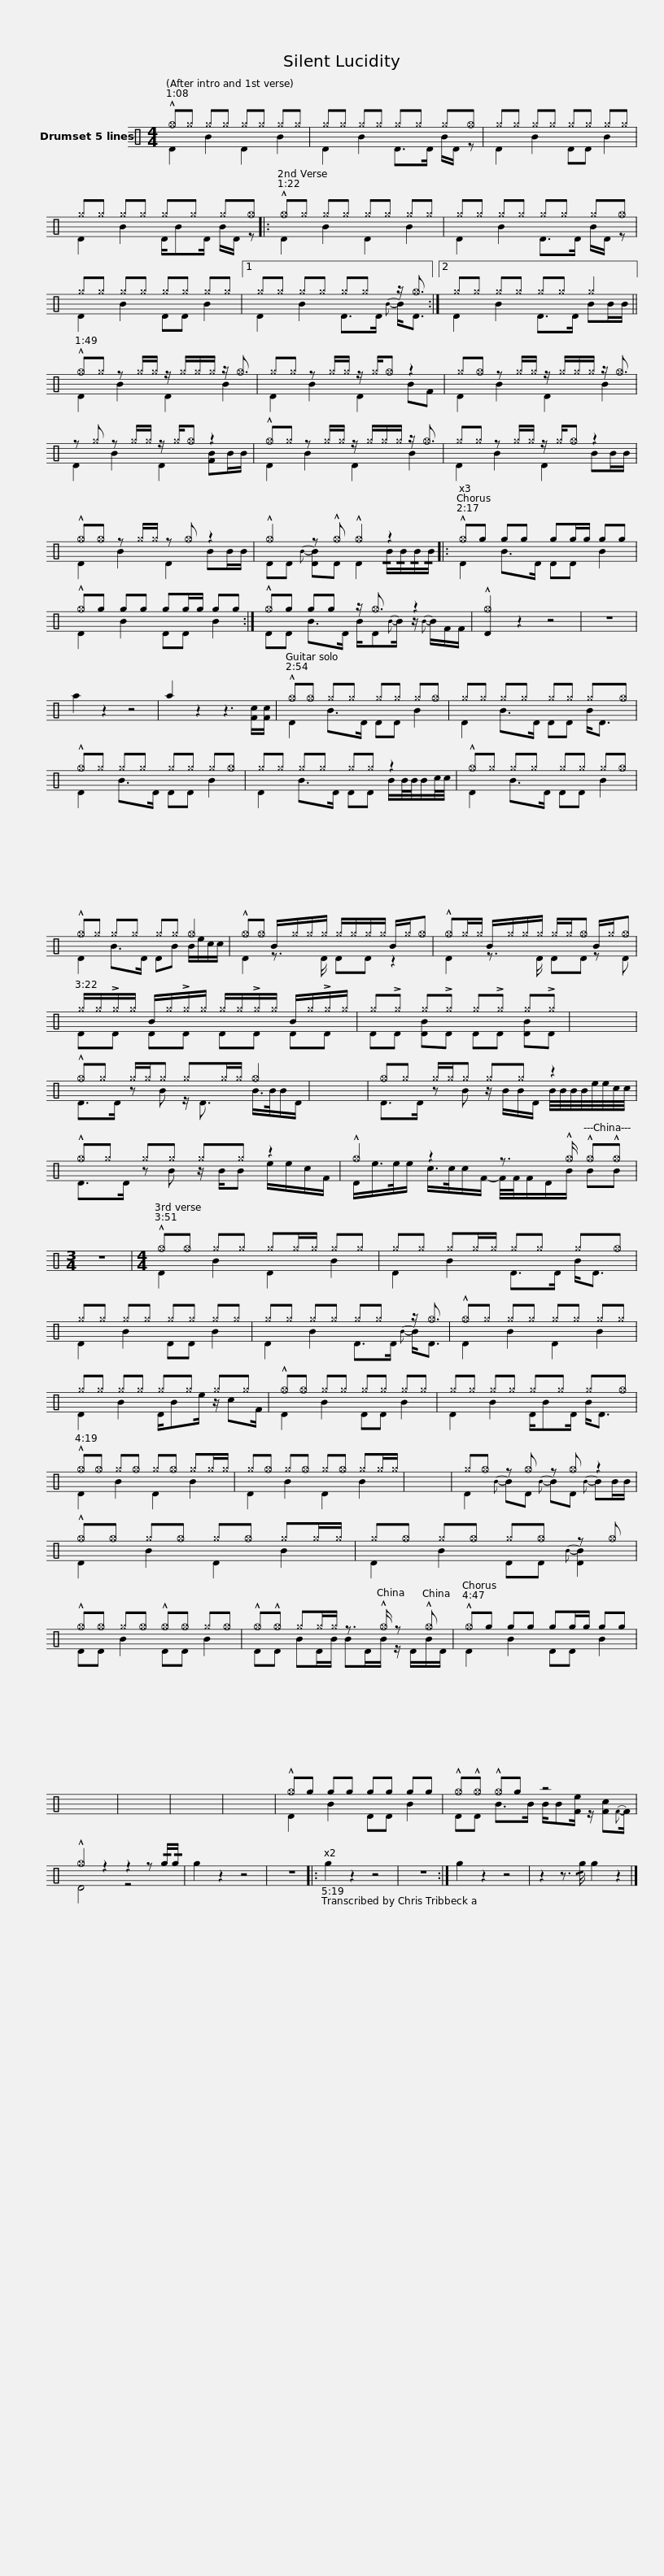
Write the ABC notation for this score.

X:1
%%score ( 1 2 )
L:1/8
M:4/4
I:linebreak $
K:C
V:1 perc
K:none
V:2 perc
K:none
V:1
 !^!_g^g ^g^g ^g^g ^g^g | ^g^g ^g^g ^g^g ^g_g | ^g^g ^g^g ^g^g ^g^g | ^g^g ^g^g ^g^g ^g_g |:$ !^!_g^g ^g^g ^g^g ^g^g | %5
 ^g^g ^g^g ^g^g ^g_g | ^g^g ^g^g ^g^g ^g^g |1 ^g^g ^g^g ^g^g z/ _g3/2 :|2 ^g^g ^g^g ^g^g ^g2 ||$ !^!_g^g z ^g/^g/ z/ ^g/^g/^g/ z/ _g3/2 | %10
 ^g^g z ^g/^g/ z/ ^g/_g z2 | ^g_g z ^g/^g/ z/ ^g/^g/^g/ z/ _g3/2 | z ^g z ^g/^g/ z/ ^g/_g z2 |$ !^!_g^g z ^g/^g/ z/ ^g/^g/^g/ z/ _g3/2 | ^g^g z ^g/^g/ z/ ^g/_g z2 | %15
 !^!_g_g z ^g/^g/ z _g z2 | !^!_g2 z !^!_g !^!_g2 z2 |:$ !^!_gg gg gg/g/ gg | !^!_gg gg gg/g/ gg :| !^!_gg gg z/ _g3/2 z2 | %20
 !^![D_g]2 z2 z4 | z8 | a2 z2 z4 | a2 z2 z3 x |$ !^!_g_g ^g^g ^g^g ^g_g | %25
 ^g^g ^g^g ^g^g ^g_g | !^!_g^g ^g^g ^g^g ^g_g | ^g^g ^g^g ^g^g z2 |$ !^!_g^g ^g^g ^g^g ^g_g | !^!_g^g ^g^g ^g^g _g2 | %30
 !^!_g_g B/^g/^g/^g/ ^g/^g/^g/^g/ B/^g/_g | !^!_g^g/^g/ B/^g/^g/^g/ ^g/^g/_g B/^g/_g |$ ^g/^g/!>!^g/^g/ B/^g/!>!^g/^g/ ^g/^g/!>!^g/^g/ B/^g/!>!^g/^g/ | ^g!>!^g ^g!>!^g ^g!>!^g ^g!>!^g | x8 | %35
 !^!_g^g ^g/^g/^g ^g^g/^g/ _g2 | x8 |$ _g^g ^g/^g/^g ^g^g z2 | !^!_g^g ^g^g ^g^g z2 | !^!_g2 z2 z3/2 !^!_g/ !^!_g!^!_g | %40
[M:3/4] z6 |$[M:4/4] !^!_g_g ^g^g ^g^g/^g/ ^g^g | ^g^g ^g^g/^g/ ^g^g ^g_g | ^g^g ^g^g ^g^g ^g^g | ^g^g ^g^g ^g^g z/ _g3/2 |$ %45
 !^!_g^g ^g^g ^g^g ^g^g | ^g^g ^g^g ^g^g ^g^g | !^!_g_g ^g^g ^g^g ^g^g | ^g^g ^g^g ^g^g ^g_g |$ !^!_g_g ^g_g ^g_g ^g^g/^g/ | %50
 ^g_g ^g_g ^g_g ^g^g/^g/ | x8 | ^g_g z _g z _g z2 |$ !^!_g_g ^g_g ^g_g ^g^g/^g/ | ^g_g ^g_g ^g_g z _g | %55
 !^!_g_g ^g_g !^!_g_g ^g_g | !^!_g!^!_g ^g^g/^g/ z3/2 !^!_g/ z !^!_g |$ !^!_gg gg gg/g/ gg | x8 | x8 | %60
 x8 | x8 | !^!_gg gg gg gg | !^!_g!^!_g !^!_gg z4 | !^!_g2 z2 z2 z !/!g/!/!g/ |$ %65
 g2 z2 z4 | z8 |: g2 z2 z4 | z8 :| g2 z2 z4 | %70
 z2 z3/2 !/!g/ g2 z2 |] %71
V:2
 D2 B2 D2 B2 | D2 B2 D>D B/D/ z | D2 B2 DD B2 | D2 B2 D/BD/ B/D/ z |:$ D2 B2 D2 B2 | %5
 D2 B2 D>D B/D/ z | D2 B2 DD B2 |1 D2 B2 D>D{B-} B<D :|2 D2 B2 D>D BB/B/ ||$ D2 B2 D2 B2 | %10
 D2 B2 D2 BF | D2 B2 D2 B2 | D2 B2 D2 [FB]B/B/ |$ D2 B2 D2 B2 | D2 B2 D2 BB/B/ | %15
 D2 B2 D2 BB/B/ | DD{B-} [DB]D D2 !/!B/!/!B/!/!B/!/!B/ |:$ D2 B>D DD B2 | D2 B2 DD B2 :| DD B>D B/D{B-}B/ z/{B-} B/F/F/ | %20
 x2 z2 z4 | x8 | x8 | x7 [Fc]/[Fc]/ |$ D2 B>D DD B2 | %25
 D2 B>D DD B<D | D2 B>D DD B2 | D2 B>D DD B/B/4B/4B/c/4c/4 |$ D2 B>D DD B2 | D2 B>D DB B/e/c/c/ | %30
 D2 z3/2 D/ DD z2 | D2 z3/2 D/ DD z D |$ DD DD DD DD | DD [DB]D DD [DB]D | x8 | %35
 D>D z B z/ D3/2 B/>B/B/D/ | x8 |$ D>D z B z/ B/B/D/ B/4B/4B/4B/4e/4e/4c/4c/4 | D>D z B z/ B/B e/e/c/F/ | D/e/>e/e/ c/>c/c/F/- F/4F/4F/D/B/ BB | %40
[M:3/4] x6 |$[M:4/4] D2 B2 D2 B2 | D2 B2 D>D B<D | D2 B2 DD B2 | D2 B2 D>D{B-} B<D |$ %45
 D2 B2 D2 B2 | D2 B2 D/Be/ z/ cF/ | D2 B2 DD B2 | D2 B2 D/BD/ B<D |$ D2 B2 D2 B2 | %50
 D2 B2 D2 B2 | x8 | D2{B-} BD{B-} BD{B-} BB/B/ |$ D2 B2 D2 B2 | D2 B2 DD{B-} [DB]2 | %55
 DD B2 DD B2 | DD BD/B/ BD/B/ z/ D/B/D/ |$ D2 B2 DD B2 | x8 | x8 | %60
 x8 | x8 | D2 B2 DD B2 | DD B>B B/B[Fe]/ z/ [Fc]{F-}F/ | D4 z4 |$ %65
 x8 | x8 |: x8 | x8 :| x8 | %70
 x8 |] %71
